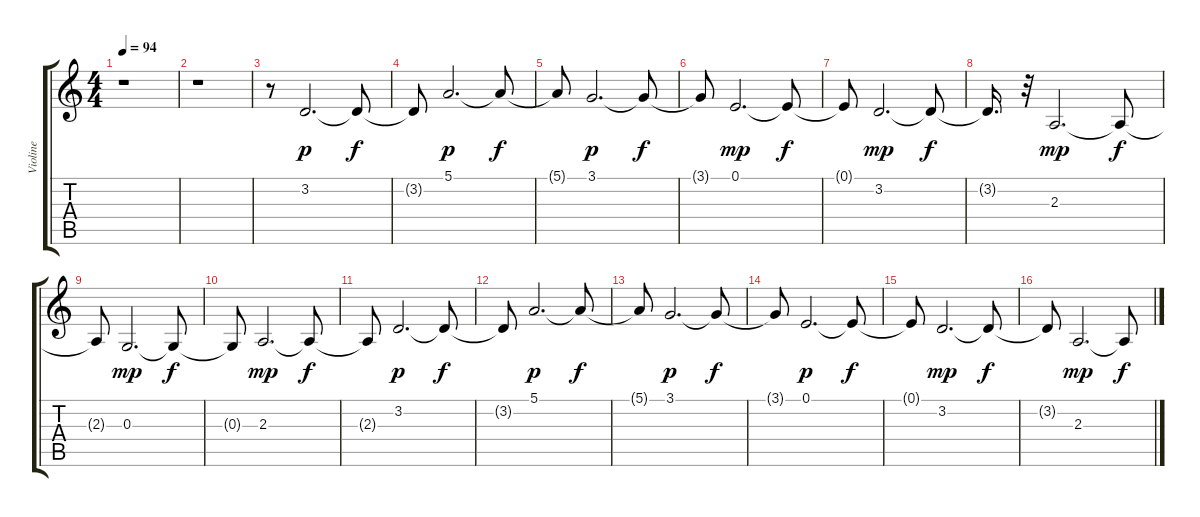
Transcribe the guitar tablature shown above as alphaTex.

\track ("Violine" "Violine") {instrument violin}
\staff {score tabs}
\tuning (E4 B3 G3 D3 A2 E2) {hide}
\ts (4 4)
\tempo 94
\clef g2
\ks c
r.1{dy p} |
r.1 |
r.8 3.2.2{d} 3.2{t}.8{dy f} |
3.2{t}.8 5.1.2{d dy p} 5.1{t}.8{dy f} |
5.1{t}.8 3.1.2{d dy p} 3.1{t}.8{dy f} |
3.1{t}.8 0.1.2{d dy mp} 0.1{t}.8{dy f} |
0.1{t}.8 3.2.2{d dy mp} 3.2{t}.8{dy f} |
3.2{t}.16{d} r.32 2.3.2{d dy mp} 2.3{t}.8{dy f} |
2.3{t}.8 0.3.2{d dy mp} 0.3{t}.8{dy f} |
0.3{t}.8 2.3.2{d dy mp} 2.3{t}.8{dy f} |
2.3{t}.8 3.2.2{d dy p} 3.2{t}.8{dy f} |
3.2{t}.8 5.1.2{d dy p} 5.1{t}.8{dy f} |
5.1{t}.8 3.1.2{d dy p} 3.1{t}.8{dy f} |
3.1{t}.8 0.1.2{d dy p} 0.1{t}.8{dy f} |
0.1{t}.8 3.2.2{d dy mp} 3.2{t}.8{dy f} |
3.2{t}.8 2.3.2{d dy mp} 2.3{t}.8{dy f}
